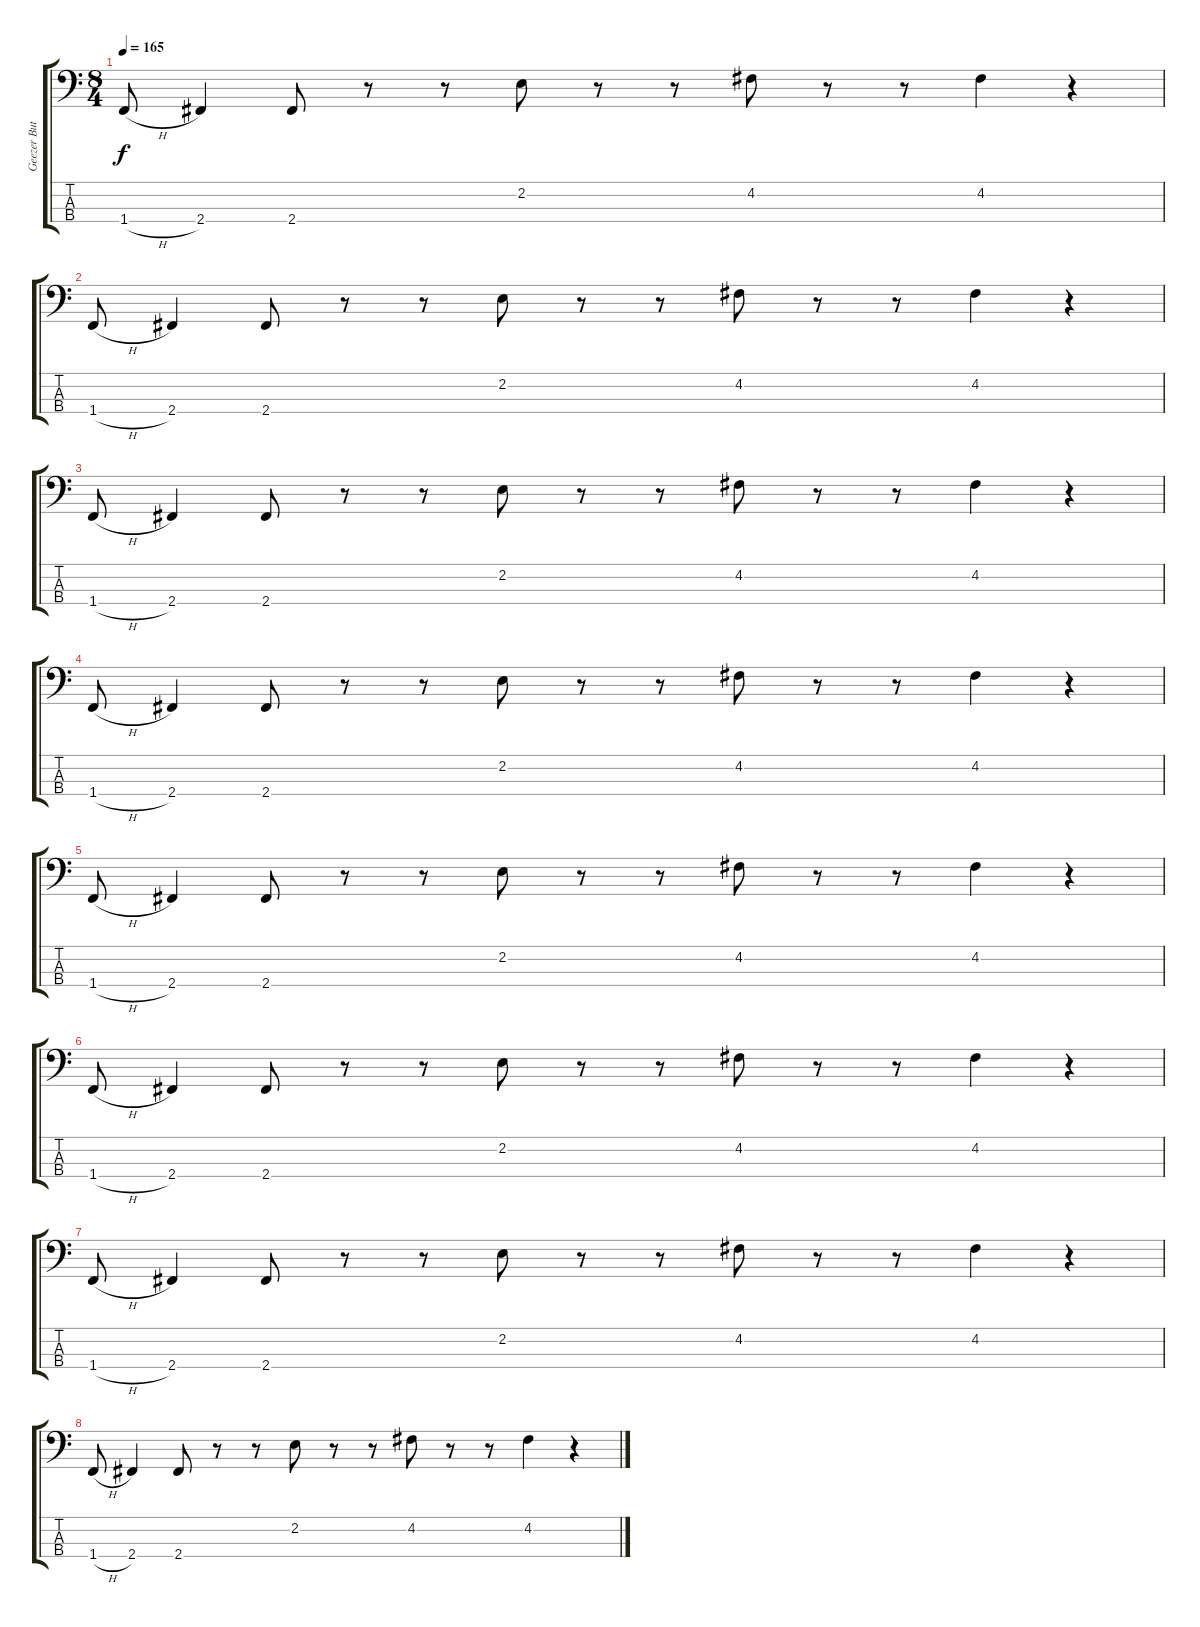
\track ("Geezer Butler" "Geezer But") {instrument electricbassfinger}
\staff {score tabs}
\tuning (G2 D2 A1 E1) {hide}
\ts (8 4)
\tempo 165
\clef f4
\ks c
1.4{h}.8{dy f} 2.4.4 2.4.8 r.8 r.8 2.2.8 r.8 r.8 4.2.8 r.8 r.8 4.2.4 r.4 |
1.4{h}.8 2.4.4 2.4.8 r.8 r.8 2.2.8 r.8 r.8 4.2.8 r.8 r.8 4.2.4 r.4 |
1.4{h}.8 2.4.4 2.4.8 r.8 r.8 2.2.8 r.8 r.8 4.2.8 r.8 r.8 4.2.4 r.4 |
1.4{h}.8 2.4.4 2.4.8 r.8 r.8 2.2.8 r.8 r.8 4.2.8 r.8 r.8 4.2.4 r.4 |
1.4{h}.8 2.4.4 2.4.8 r.8 r.8 2.2.8 r.8 r.8 4.2.8 r.8 r.8 4.2.4 r.4 |
1.4{h}.8 2.4.4 2.4.8 r.8 r.8 2.2.8 r.8 r.8 4.2.8 r.8 r.8 4.2.4 r.4 |
1.4{h}.8 2.4.4 2.4.8 r.8 r.8 2.2.8 r.8 r.8 4.2.8 r.8 r.8 4.2.4 r.4 |
1.4{h}.8 2.4.4 2.4.8 r.8 r.8 2.2.8 r.8 r.8 4.2.8 r.8 r.8 4.2.4 r.4
